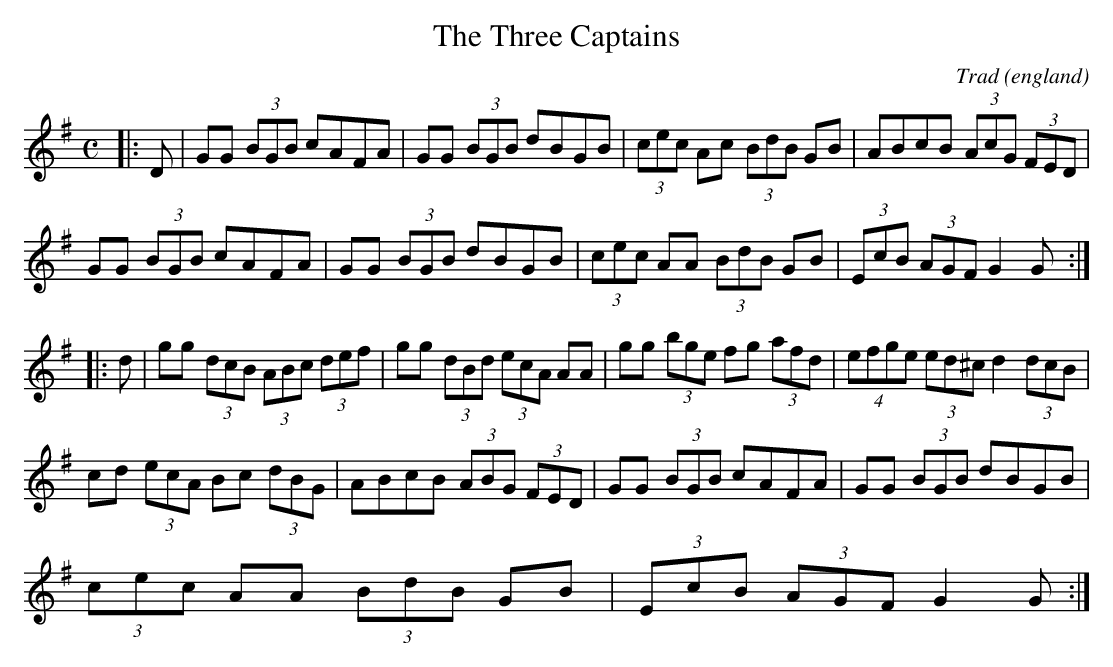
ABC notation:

X:1
T:Three Captains, The
O:england
M:C
C:Trad
K:G
|:D | GG (3BGB cAFA| GG (3BGB dBGB | (3cec Ac (3BdB GB |ABcB (3AcG (3FED |
GG (3BGB cAFA | GG (3BGB dBGB | (3cec AA (3BdB GB | (3EcB (3AGF G2 G:|
|:d | gg (3dcB (3ABc (3def | gg (3dBd (3ecA AA | gg (3bge fg (3afd | (4efge (3ed^c d2 (3dcB|
cd (3ecA Bc (3dBG | ABcB (3ABG (3FED | GG (3BGB cAFA | GG (3BGB dBGB |
(3cec AA (3BdB GB | (3EcB (3AGF G2 G:|
M:C
